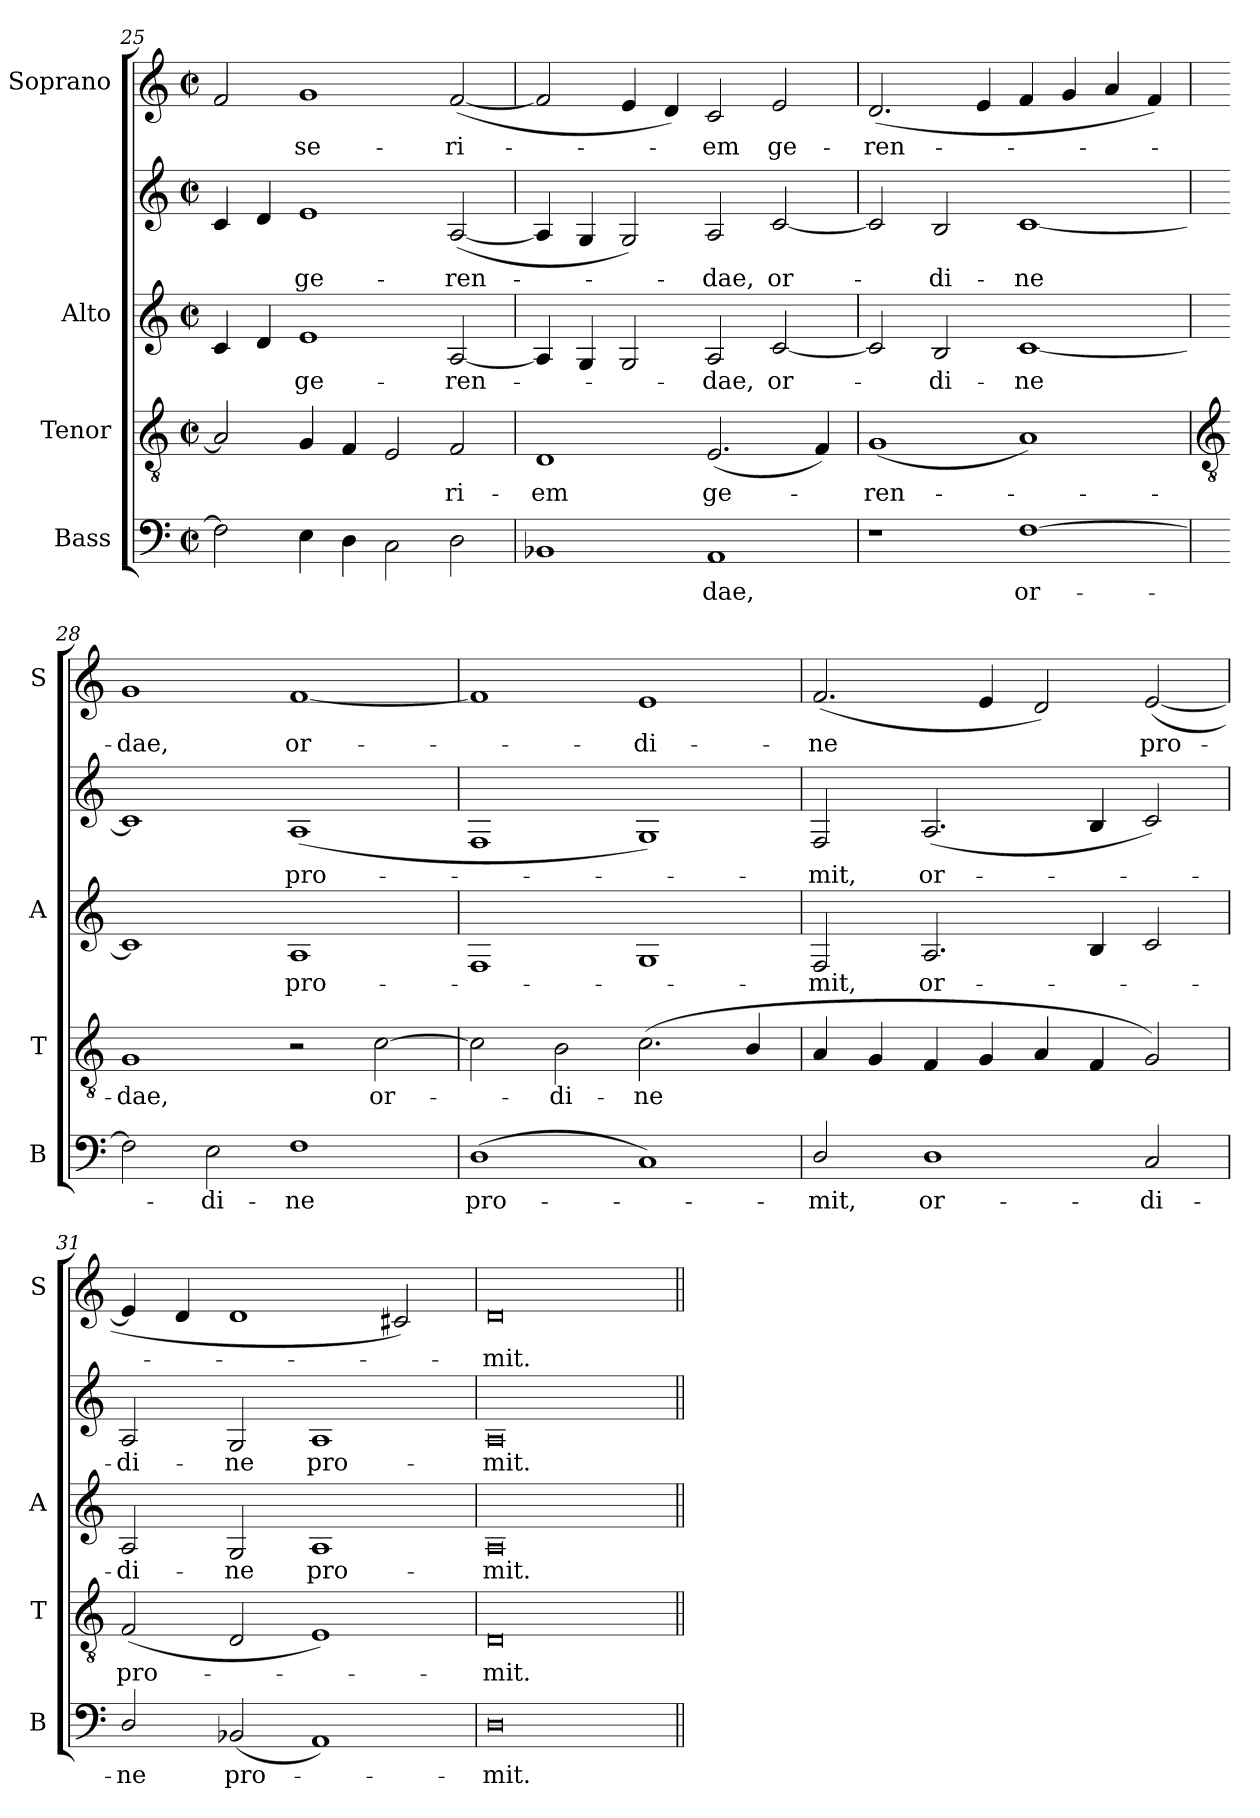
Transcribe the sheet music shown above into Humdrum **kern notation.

**kern	**text	**kern	**text	**kern	**text	**kern	**text	**kern	**text
*part4	*part4	*part3	*part3	*part2	*part2	*part2	*part2	*part1	*part1
*staff5	*staff5	*staff4	*staff4	*staff3	*staff3	*staff2	*staff2	*staff1	*staff1
*I"Bass	*	*I"Tenor	*	*I"Alto	*	*	*	*I"Soprano	*
*I'B	*	*I'T	*	*I'A	*	*	*	*I'S	*
*clefF4	*	*clefGv2	*	*	*	*clefG2	*	*clefG2	*
*k[]	*	*k[]	*	*k[]	*	*k[]	*	*k[]	*
*C:	*	*C:	*	*C:	*	*C:	*	*C:	*
*M4/2	*	*M4/2	*	*M4/2	*	*M4/2	*	*M4/2	*
*met(c|)	*	*met(c|)	*	*met(c|)	*	*met(c|)	*	*met(c|)	*
=25	=25	=25	=25	=25	=25	=25	=25	=25	=25
2F]	.	2A]	.	4c	.	4c	.	2f	.
.	.	.	.	4d	.	4d	.	.	.
!	!	!	!	!	!LO:LY:b	!	!LO:LY:b	!	!LO:LY:b
4E	.	4G	.	1e	ge-	1e	ge-	1g	se-
4D	.	4F	.	.	.	.	.	.	.
2C\	.	2E	.	.	.	.	.	.	.
!	!	!	!LO:LY:b	!	!LO:LY:b	!	!LO:LY:b	!	!LO:LY:b
2D	.	2F	ri-	[2A	-ren-	(<[2A	-ren-	(<[2f	-ri-
=26	=26	=26	=26	=26	=26	=26	=26	=26	=26
!	!	!	!LO:LY:b	!	!	!	!	!	!
1BB-X	.	1D	-em	4A]	.	4A]	.	2f]	.
.	.	.	.	4G	.	4G	.	.	.
.	.	.	.	2G	.	2G)	.	4e	.
.	.	.	.	.	.	.	.	4d)	.
!	!LO:LY:b	!	!LO:LY:b	!	!LO:LY:b	!	!LO:LY:b	!	!LO:LY:b
1AA	dae,	(<2.E	ge-	2A	dae,	2A	dae,	2c	em
!	!	!	!	!	!LO:LY:b	!	!LO:LY:b	!	!LO:LY:b
.	.	.	.	[2c	or-	[2c	or-	2e	ge-
.	.	4F)	.	.	.	.	.	.	.
=27	=27	=27	=27	=27	=27	=27	=27	=27	=27
!	!	!	!LO:LY:b	!	!	!	!	!	!LO:LY:b
1r	.	(<1G	ren-	2c]	.	2c]	.	(<2.d	-ren-
!	!	!	!	!	!LO:LY:b	!	!LO:LY:b	!	!
.	.	.	.	2B	di-	2B	di-	.	.
.	.	.	.	.	.	.	.	4e	.
!	!LO:LY:b	!	!	!	!LO:LY:b	!	!LO:LY:b	!	!
[1F	or-	1A)	.	[1c	-ne	[1c	-ne	4f	.
.	.	.	.	.	.	.	.	4g	.
.	.	.	.	.	.	.	.	4a	.
.	.	.	.	.	.	.	.	4f)	.
!!LO:LB:g=z
=28	=28	=28	=28	=28	=28	=28	=28	=28	=28
*	*	*clefGv2	*	*	*	*	*	*	*
!	!	!	!LO:LY:b	!	!	!	!	!	!LO:LY:b
2F]	.	1G	dae,	1c]	.	1c]	.	1g	dae,
!	!LO:LY:b	!	!	!	!	!	!	!	!
2E	di-	.	.	.	.	.	.	.	.
!	!LO:LY:b	!	!	!	!LO:LY:b	!	!LO:LY:b	!	!LO:LY:b
1F	-ne	2r	.	1A	pro-	(<1A	pro-	[1f	or-
!	!	!	!LO:LY:b	!	!	!	!	!	!
.	.	[2c	or-	.	.	.	.	.	.
=29	=29	=29	=29	=29	=29	=29	=29	=29	=29
!	!LO:LY:b	!	!	!	!	!	!	!	!
(<1D	pro-	2c]	.	1F	.	1F	.	1f]	.
!	!	!	!LO:LY:b	!	!	!	!	!	!
.	.	2B	di-	.	.	.	.	.	.
!	!	!	!LO:LY:b	!	!	!	!	!	!LO:LY:b
1C)	.	(<2.c	-ne	1G	.	1G)	.	1e	di-
.	.	4B/	.	.	.	.	.	.	.
=30	=30	=30	=30	=30	=30	=30	=30	=30	=30
!	!LO:LY:b	!	!	!	!LO:LY:b	!	!LO:LY:b	!	!LO:LY:b
2D/	mit,	4A	.	2F	mit,	2F	mit,	(<2.f	-ne
.	.	4G	.	.	.	.	.	.	.
!	!LO:LY:b	!	!	!	!LO:LY:b	!	!LO:LY:b	!	!
1D	or-	4F	.	2.A	or-	(<2.A	or-	.	.
.	.	4G	.	.	.	.	.	4e	.
.	.	4A	.	.	.	.	.	2d)	.
.	.	4F	.	4B	.	4B	.	.	.
!	!LO:LY:b	!	!	!	!	!	!	!	!LO:LY:b
2C	-di-	2G)	.	2c	.	2c)	.	(<[2e	pro-
=31	=31	=31	=31	=31	=31	=31	=31	=31	=31
!	!LO:LY:b	!	!LO:LY:b	!	!LO:LY:b	!	!LO:LY:b	!	!
2D/	-ne	(<2F	pro-	2A	di-	2A	di-	4e]	.
.	.	.	.	.	.	.	.	4d	.
!	!LO:LY:b	!	!	!	!LO:LY:b	!	!LO:LY:b	!	!
(<2BB-	pro-	2D	.	2G	-ne	2G	-ne	1d	.
!	!	!	!	!	!LO:LY:b	!	!LO:LY:b	!	!
1AA)	.	1E)	.	1A	pro-	1A	pro-	.	.
.	.	.	.	.	.	.	.	2c#)	.
=32	=32	=32	=32	=32	=32	=32	=32	=32	=32
!	!LO:LY:b	!	!LO:LY:b	!	!LO:LY:b	!	!LO:LY:b	!	!LO:LY:b
0D	mit.	0D	mit.	0A	-mit.	0A	-mit.	0d	mit.
=||	=||	=||	=||	=||	=||	=||	=||	=||	=||
*-	*-	*-	*-	*-	*-	*-	*-	*-	*-
